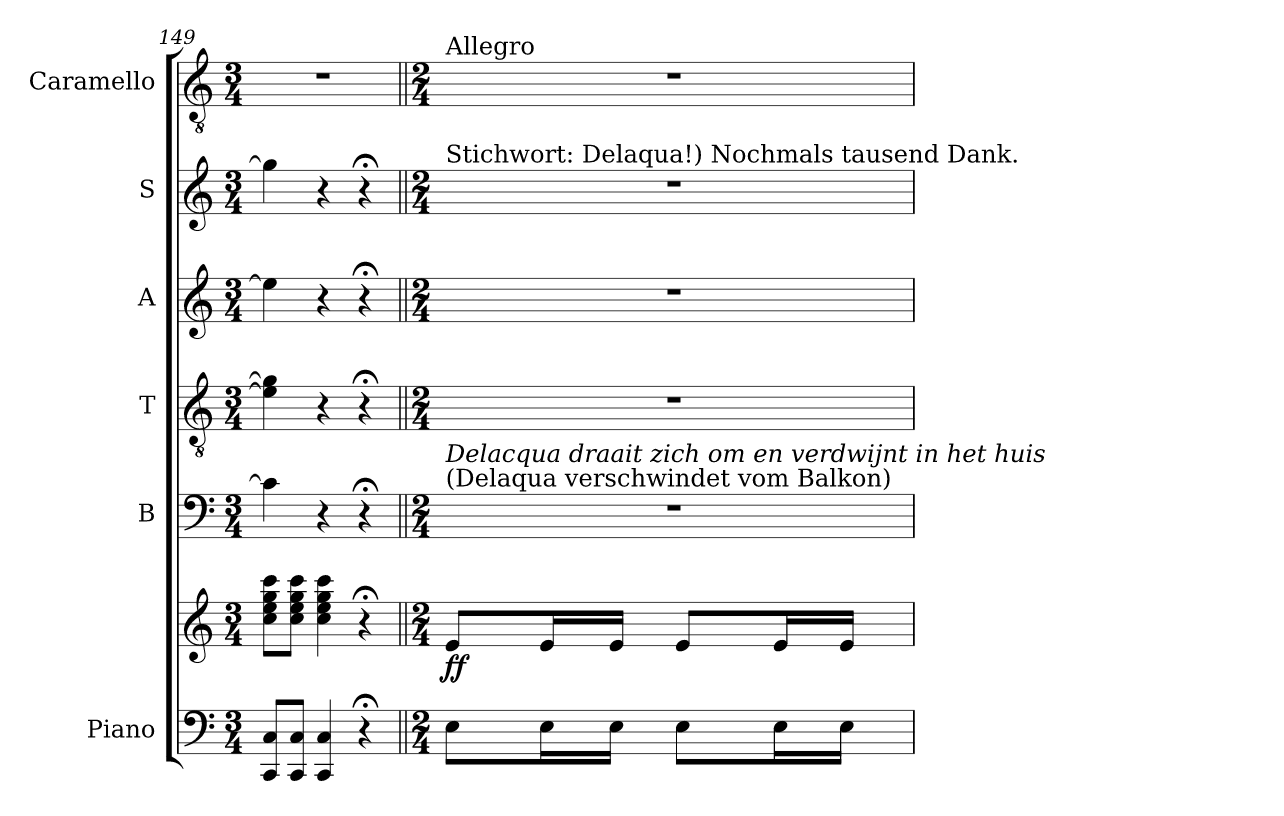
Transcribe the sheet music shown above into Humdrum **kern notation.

**kern	**kern	**dynam	**kern	**kern	**kern	**kern	**kern
*part6	*part6	*part6	*part5	*part4	*part3	*part2	*part1
*staff7	*staff6	*staff6/7	*staff5	*staff4	*staff3	*staff2	*staff1
*I"Piano	*	*	*I"B	*I"T	*I"A	*I"S	*I"Caramello
*I'Pno	*	*	*I'B	*I'T	*I'A	*I'S	*
*clefF4	*clefG2	*	*clefF4	*clefGv2	*clefG2	*clefG2	*clefGv2
*k[]	*k[]	*	*k[]	*k[]	*k[]	*k[]	*k[]
*M3/4	*M3/4	*	*M3/4	*M3/4	*M3/4	*M3/4	*M3/4
=149	=149	=149	=149	=149	=149	=149	=149
8CC/ 8C/L	8cc\ 8ee\ 8gg\ 8ccc\L	.	4c\]	4e!\] 4g\]	4ee\]	4gg\]	2.r
8CC/ 8C/J	8cc\ 8ee\ 8gg\ 8ccc\J	.	.	.	.	.	.
4CC/ 4C/	4cc\ 4ee\ 4gg\ 4ccc\	.	4r	4r	4r	4r	.
4r;<	4r;<	.	4r;<	4r;<	4r;<	4r;<	.
=150||	=150||	=150||	=150||	=150||	=150||	=150||	=150||
*M2/4	*M2/4	*	*M2/4	*M2/4	*M2/4	*M2/4	*M2/4
!	!	!	!	!	!	!	!LO:TX:a:t=Allegro
!	!	!	!	!	!	!LO:TX:a:t=Stichwort&colon; Delaqua!) Nochmals tausend Dank.	!
!	!	!	!LO:TX:a:t=(Delaqua verschwindet vom Balkon)	!	!	!	!
!	!	!	!LO:TX:a:i:t=Delacqua draait zich om en verdwijnt in het huis	!	!	!	!
!	!	!LO:DY:b	!	!	!	!	!
8E\L	8e/L	ff	2r	2r	2r	2r	2r
16E\L	16e/L	.	.	.	.	.	.
16E\JJ	16e/JJ	.	.	.	.	.	.
8E\L	8e/L	.	.	.	.	.	.
16E\L	16e/L	.	.	.	.	.	.
16E\JJ	16e/JJ	.	.	.	.	.	.
=	=	=	=	=	=	=	=
*-	*-	*-	*-	*-	*-	*-	*-
